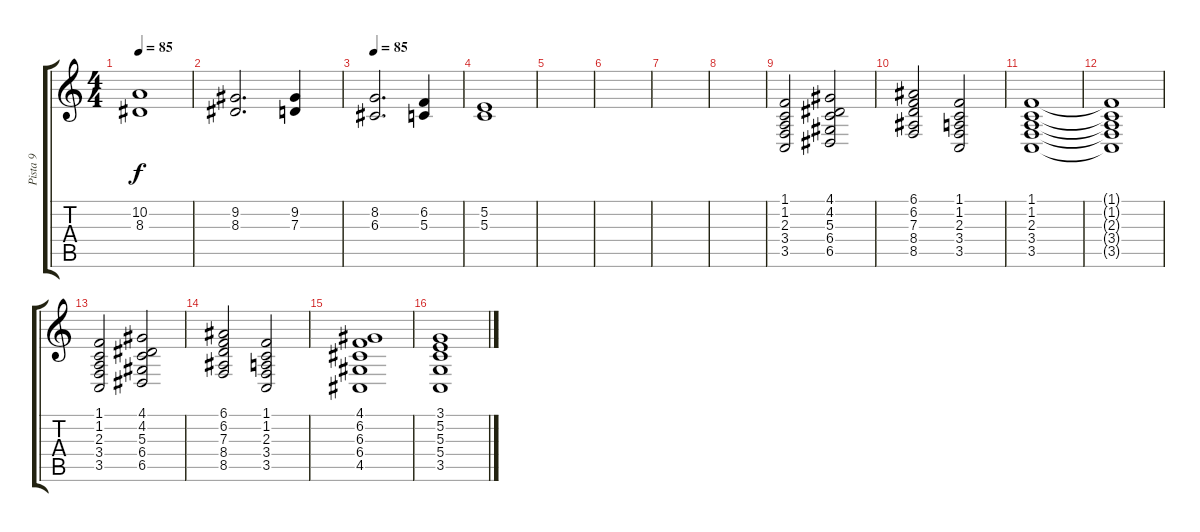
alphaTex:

\track ("Pista 9" "Pista 9") {instrument pad2warm}
\staff {score tabs}
\tuning (E4 B3 G3 D3 A2 E2) {hide}
\ts (4 4)
\tempo 85
\clef g2
\ks c
(10.2 8.3).1{dy f} |
(9.2 8.3).2{d} (9.2 7.3).4 |
\tempo 85
(8.2 6.3).2{d} (6.2 5.3).4 |
(5.2 5.3).1 |
|
|
|
|
(1.1 1.2 2.3 3.4 3.5).2 (4.1 4.2 5.3 6.4 6.5).2 |
(6.1 6.2 7.3 8.4 8.5).2 (1.1 1.2 2.3 3.4 3.5).2 |
(1.1 1.2 2.3 3.4 3.5).1 |
(1.1{t} 1.2{t} 2.3{t} 3.4{t} 3.5{t}).1 |
(1.1 1.2 2.3 3.4 3.5).2 (4.1 4.2 5.3 6.4 6.5).2 |
(6.1 6.2 7.3 8.4 8.5).2 (1.1 1.2 2.3 3.4 3.5).2 |
(4.1 6.2 6.3 6.4 4.5).1 |
(3.1 5.2 5.3 5.4 3.5).1
